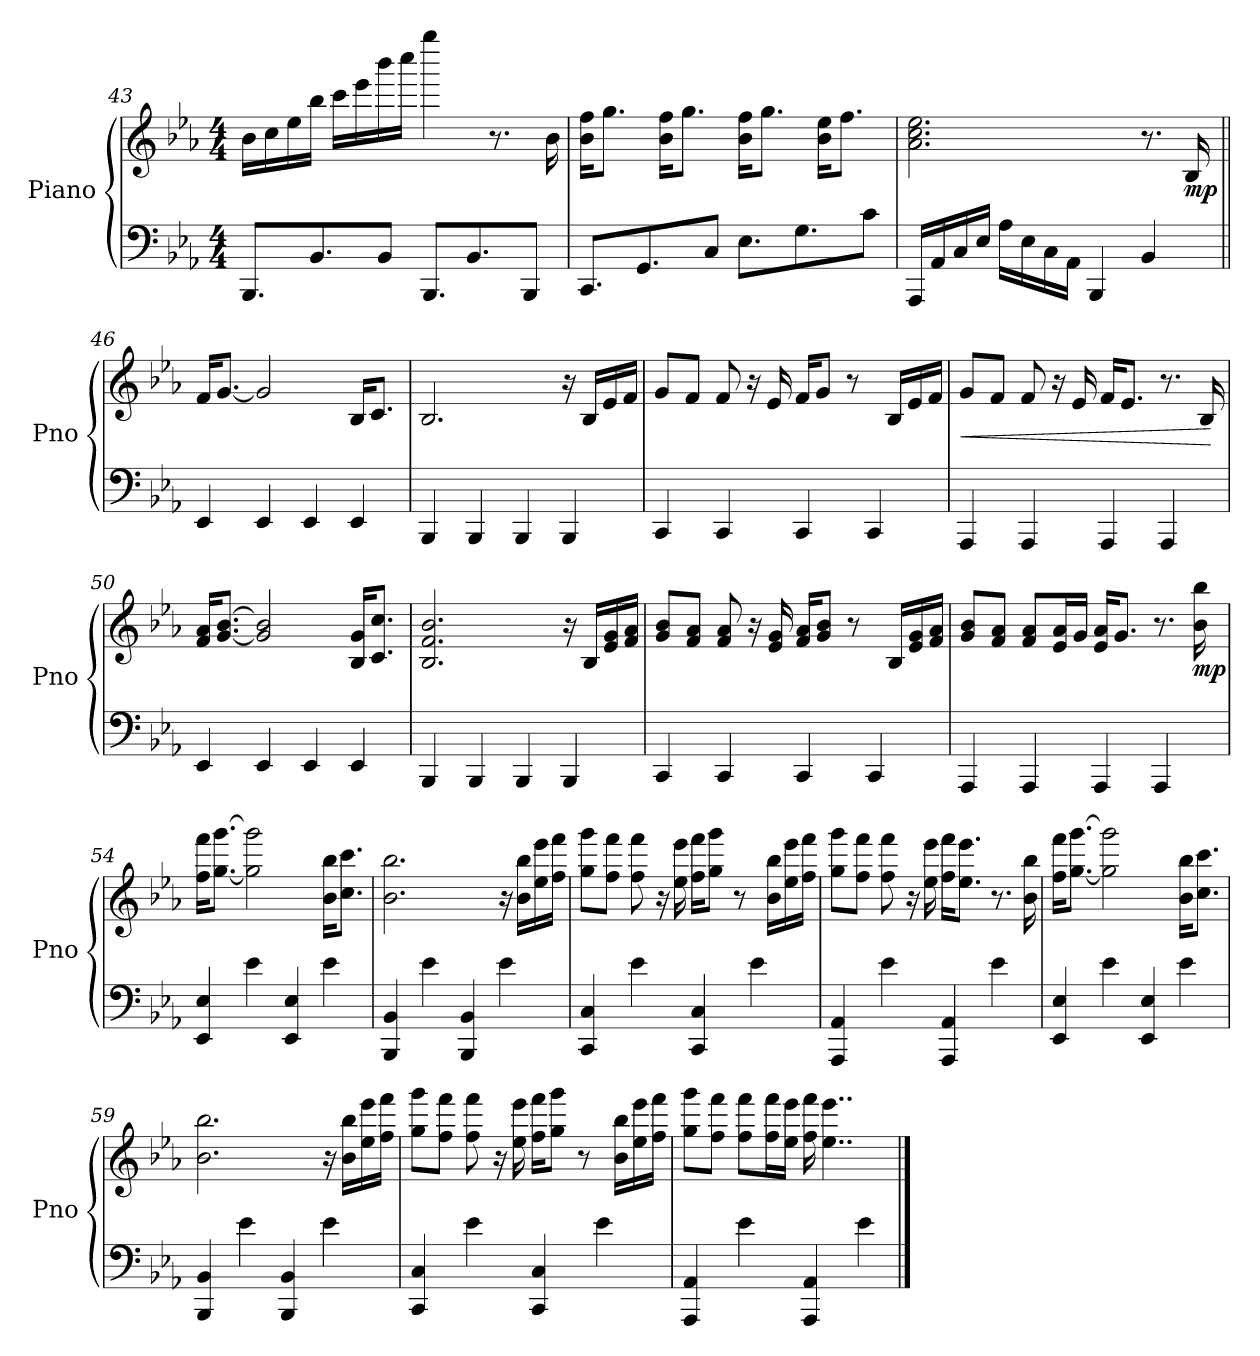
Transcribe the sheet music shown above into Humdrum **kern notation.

**kern	**kern	**dynam
*part1	*part1	*part1
*staff2	*staff1	*staff1/2
*I"Piano	*	*
*I'Pno	*	*
*clefF4	*clefG2	*
*k[b-e-a-]	*k[b-e-a-]	*
*M4/4	*M4/4	*
=43	=43	=43
8.BBB-/L	16b-\LL	.
.	16cc\	.
.	16ee-\	.
8.BB-/	16bb-\JJ	.
.	16ccc\LL	.
.	16eee-\	.
8BB-/J	16bbb-\	.
.	16cccc\JJ	.
8.BBB-/L	4gggg\	.
8.BB-/	.	.
.	8.r	.
8BBB-/J	.	.
.	16b-\	.
!!LO:LB:g=z
=44	=44	=44
8.CC/L	16b-\ 16ff\KL	.
.	8.gg\J	.
8.GG/	.	.
.	16b-\ 16ff\KL	.
.	8.gg\J	.
8C/J	.	.
8.E-\L	16b-\ 16ff\KL	.
.	8.gg\J	.
8.G\	.	.
.	16b-\ 16ee-\KL	.
.	8.ff\J	.
8c\J	.	.
=45	=45	=45
16AAA-/LL	2.a-\ 2.cc\ 2.ee-\	.
16AA-/	.	.
16C/	.	.
16E-/JJ	.	.
16A-\LL	.	.
16E-\	.	.
16C\	.	.
16AA-\JJ	.	.
4BBB-/	.	.
4BB-/	8.r	.
!	!	!LO:DY:b
.	16B-/	mp
=46||	=46||	=46||
4EE-/	16f/KL	.
.	[8.g/J	.
4EE-/	2g/]	.
4EE-/	.	.
4EE-/	16B-/KL	.
.	8.c/J	.
=47	=47	=47
4BBB-/	2.B-/	.
4BBB-/	.	.
4BBB-/	.	.
4BBB-/	16r	.
.	16B-/LL	.
.	16e-/	.
.	16f/JJ	.
!!LO:LB:g=z
=48	=48	=48
4CC/	8g/L	.
.	8f/J	.
4CC/	8f/	.
.	16r	.
.	16e-/	.
4CC/	16f/KL	.
.	8g/J	.
.	8r	.
4CC/	.	.
.	16B-/LL	.
.	16e-/	.
.	16f/JJ	.
=49	=49	=49
!	!	!LO:HP:b
4AAA-/	8g/L	<
.	8f/J	.
4AAA-/	8f/	.
.	16r	.
.	16e-/	.
4AAA-/	16f/KL	.
.	8.e-/J	.
4AAA-/	8.r	.
.	16B-/	.
.	.	[
=50	=50	=50
4EE-/	16f/ 16a-/KL	.
.	[8.g/ [8.b-/J	.
4EE-/	2g/] 2b-/]	.
4EE-/	.	.
4EE-/	16B-/ 16g/KL	.
.	8.c/ 8.cc/J	.
=51	=51	=51
4BBB-/	2.B-/ 2.f/ 2.b-/	.
4BBB-/	.	.
4BBB-/	.	.
4BBB-/	16r	.
.	16B-/LL	.
.	16e-/ 16g/	.
.	16f/ 16a-/JJ	.
!!LO:LB:g=z
=52	=52	=52
4CC/	8g/ 8b-/L	.
.	8f/ 8a-/J	.
4CC/	8f/ 8a-/	.
.	16r	.
.	16e-/ 16g/	.
4CC/	16f/ 16a-/KL	.
.	8g/ 8b-/J	.
.	8r	.
4CC/	.	.
.	16B-/LL	.
.	16e-/ 16g/	.
.	16f/ 16a-/JJ	.
=53	=53	=53
4AAA-/	8g/ 8b-/L	.
.	8f/ 8a-/J	.
4AAA-/	8f/ 8a-/L	.
.	16e-/ 16a-/L	.
.	16g/JJ	.
4AAA-/	16e-/ 16a-/KL	.
.	8.g/J	.
4AAA-/	8.r	.
!	!	!LO:DY:b
.	16b-\ 16bb-\	mp
=54	=54	=54
4EE-/ 4E-/	16ff\ 16fff\KL	.
.	[8.gg\ [8.ggg\J	.
4e-\	2gg\] 2ggg\]	.
4EE-/ 4E-/	.	.
4e-\	16b-\ 16bb-\KL	.
.	8.cc\ 8.ccc\J	.
=55	=55	=55
4BBB-/ 4BB-/	2.b-\ 2.bb-\	.
4e-\	.	.
4BBB-/ 4BB-/	.	.
4e-\	16r	.
.	16b-\ 16bb-\LL	.
.	16ee-\ 16eee-\	.
.	16ff\ 16fff\JJ	.
!!LO:PB:g=z
=56	=56	=56
4CC/ 4C/	8gg\ 8ggg\L	.
.	8ff\ 8fff\J	.
4e-\	8ff\ 8fff\	.
.	16r	.
.	16ee-\ 16eee-\	.
4CC/ 4C/	16ff\ 16fff\KL	.
.	8gg\ 8ggg\J	.
.	8r	.
4e-\	.	.
.	16b-\ 16bb-\LL	.
.	16ee-\ 16eee-\	.
.	16ff\ 16fff\JJ	.
=57	=57	=57
4AAA-/ 4AA-/	8gg\ 8ggg\L	.
.	8ff\ 8fff\J	.
4e-\	8ff\ 8fff\	.
.	16r	.
.	16ee-\ 16eee-\	.
4AAA-/ 4AA-/	16ff\ 16fff\KL	.
.	8.ee-\ 8.eee-\J	.
4e-\	8.r	.
.	16b-\ 16bb-\	.
=58	=58	=58
4EE-/ 4E-/	16ff\ 16fff\KL	.
.	[8.gg\ [8.ggg\J	.
4e-\	2gg\] 2ggg\]	.
4EE-/ 4E-/	.	.
4e-\	16b-\ 16bb-\KL	.
.	8.cc\ 8.ccc\J	.
=59	=59	=59
4BBB-/ 4BB-/	2.b-\ 2.bb-\	.
4e-\	.	.
4BBB-/ 4BB-/	.	.
4e-\	16r	.
.	16b-\ 16bb-\LL	.
.	16ee-\ 16eee-\	.
.	16ff\ 16fff\JJ	.
!!LO:LB:g=z
=60	=60	=60
4CC/ 4C/	8gg\ 8ggg\L	.
.	8ff\ 8fff\J	.
4e-\	8ff\ 8fff\	.
.	16r	.
.	16ee-\ 16eee-\	.
4CC/ 4C/	16ff\ 16fff\KL	.
.	8gg\ 8ggg\J	.
.	8r	.
4e-\	.	.
.	16b-\ 16bb-\LL	.
.	16ee-\ 16eee-\	.
.	16ff\ 16fff\JJ	.
=61	=61	=61
4AAA-/ 4AA-/	8gg\ 8ggg\L	.
.	8ff\ 8fff\J	.
4e-\	8ff\ 8fff\L	.
.	16ff\ 16fff\L	.
.	16ee-\ 16eee-\JJ	.
4AAA-/ 4AA-/	16ff\ 16fff\	.
.	4..ee-\ 4..eee-\	.
4e-\	.	.
==	==	==
*-	*-	*-
